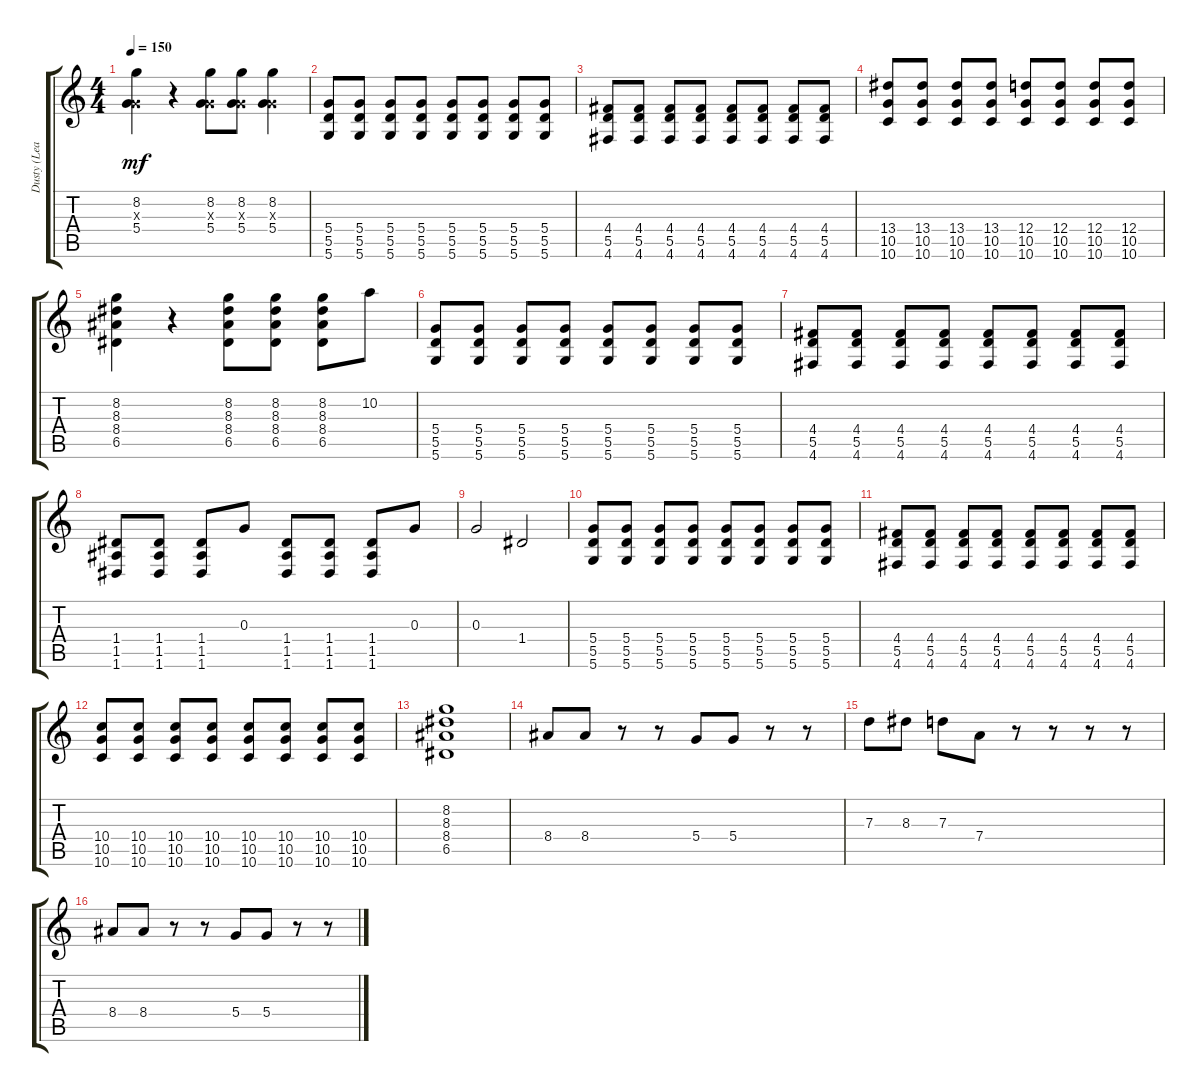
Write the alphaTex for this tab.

\track ("Dusty (Lead)" "Dusty (Lea") {instrument distortionguitar}
\staff {score tabs}
\tuning (E4 B3 G3 D3 A2 D2) {hide}
\ts (4 4)
\tempo 150
\clef g2
\ks c
(8.2 0.3{x} 5.4).4{dy mf} r.4 (8.2 0.3{x} 5.4).8 (8.2 0.3{x} 5.4).8 (8.2 0.3{x} 5.4).4 |
(5.4 5.5 5.6).8 (5.4 5.5 5.6).8 (5.4 5.5 5.6).8 (5.4 5.5 5.6).8 (5.4 5.5 5.6).8 (5.4 5.5 5.6).8 (5.4 5.5 5.6).8 (5.4 5.5 5.6).8 |
(4.4 5.5 4.6).8 (4.4 5.5 4.6).8 (4.4 5.5 4.6).8 (4.4 5.5 4.6).8 (4.4 5.5 4.6).8 (4.4 5.5 4.6).8 (4.4 5.5 4.6).8 (4.4 5.5 4.6).8 |
(13.4 10.5 10.6).8 (13.4 10.5 10.6).8 (13.4 10.5 10.6).8 (13.4 10.5 10.6).8 (12.4 10.5 10.6).8 (12.4 10.5 10.6).8 (12.4 10.5 10.6).8 (12.4 10.5 10.6).8 |
(8.2 8.3 8.4 6.5).4 r.4 (8.2 8.3 8.4 6.5).8 (8.2 8.3 8.4 6.5).8 (8.2 8.3 8.4 6.5).8 10.2.8 |
(5.4 5.5 5.6).8 (5.4 5.5 5.6).8 (5.4 5.5 5.6).8 (5.4 5.5 5.6).8 (5.4 5.5 5.6).8 (5.4 5.5 5.6).8 (5.4 5.5 5.6).8 (5.4 5.5 5.6).8 |
(4.4 5.5 4.6).8 (4.4 5.5 4.6).8 (4.4 5.5 4.6).8 (4.4 5.5 4.6).8 (4.4 5.5 4.6).8 (4.4 5.5 4.6).8 (4.4 5.5 4.6).8 (4.4 5.5 4.6).8 |
(1.4 1.5 1.6).8 (1.4 1.5 1.6).8 (1.4 1.5 1.6).8 0.3.8 (1.4 1.5 1.6).8 (1.4 1.5 1.6).8 (1.4 1.5 1.6).8 0.3.8 |
0.3.2 1.4.2 |
(5.4 5.5 5.6).8 (5.4 5.5 5.6).8 (5.4 5.5 5.6).8 (5.4 5.5 5.6).8 (5.4 5.5 5.6).8 (5.4 5.5 5.6).8 (5.4 5.5 5.6).8 (5.4 5.5 5.6).8 |
(4.4 5.5 4.6).8 (4.4 5.5 4.6).8 (4.4 5.5 4.6).8 (4.4 5.5 4.6).8 (4.4 5.5 4.6).8 (4.4 5.5 4.6).8 (4.4 5.5 4.6).8 (4.4 5.5 4.6).8 |
(10.4 10.5 10.6).8 (10.4 10.5 10.6).8 (10.4 10.5 10.6).8 (10.4 10.5 10.6).8 (10.4 10.5 10.6).8 (10.4 10.5 10.6).8 (10.4 10.5 10.6).8 (10.4 10.5 10.6).8 |
(8.2 8.3 8.4 6.5).1 |
8.4.8 8.4.8 r.8 r.8 5.4.8 5.4.8 r.8 r.8 |
7.3.8 8.3.8 7.3.8 7.4.8 r.8 r.8 r.8 r.8 |
8.4.8 8.4.8 r.8 r.8 5.4.8 5.4.8 r.8 r.8
